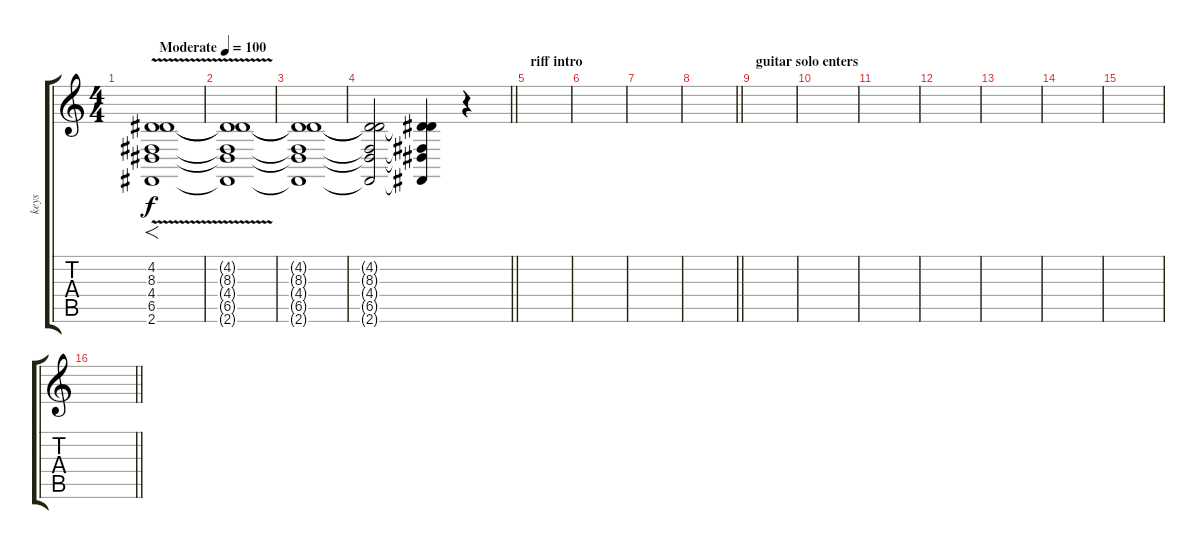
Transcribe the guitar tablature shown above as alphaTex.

\track ("keys" "keys") {instrument stringensemble1}
\staff {score tabs}
\tuning (E4 B3 G3 D3 A2 E2) {hide}
\ts (4 4)
\tempo (100 "Moderate")
\clef g2
\ks c
(4.2 8.3 4.4 6.5{v} 2.6).1{f dy f instrument stringensemble1} |
(4.2{t} 8.3{t} 4.4{t} 6.5{t} 2.6{t}).1 |
(4.2{t} 8.3{t} 4.4{t} 6.5{t} 2.6{t}).1 |
\barLineRight lightlight
(4.2{t} 8.3{t} 4.4{t} 6.5{t} 2.6{t}).2 (4.2{t} 8.3{t} 4.4{t} 6.5{t} 2.6{t}).4 r.4 |
\section ("" "riff intro")
|
|
|
\barLineRight lightlight
|
\section ("" "guitar solo enters")
|
|
|
|
|
|
|
\barLineRight lightlight
